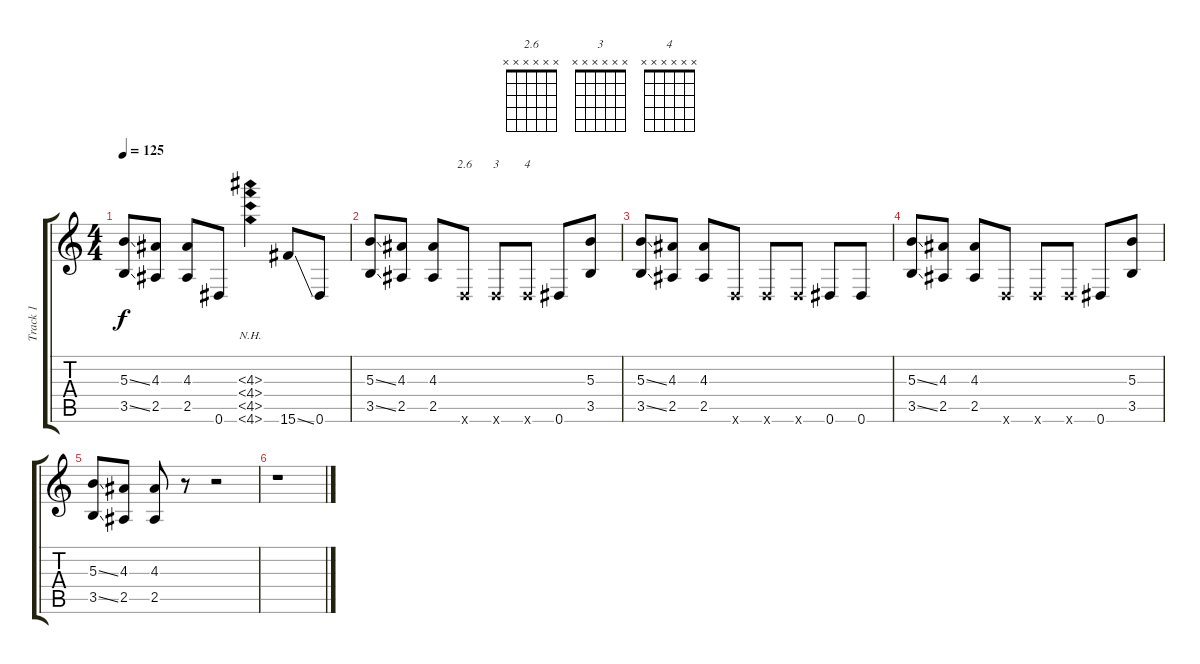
\track ("Track 1" "Track 1") {instrument overdrivenguitar}
\staff {score tabs}
\tuning (Eb4 Bb3 Gb3 Db3 Ab2 Eb2) {hide}
\chord ("2.6" x x x x x x)
\chord ("3" x x x x x x)
\chord ("4" x x x x x x)
\ts (4 4)
\tempo 125
\clef g2
\ks c
(5.3{ss} 3.5{ss}).8{dy f} (4.3 2.5).8 (4.3 2.5).8 0.6.8 (4.3{nh} 4.4{nh} 4.5{nh} 4.6{nh}).4 15.6{ss}.8 0.6.8 |
(5.3{ss} 3.5{ss}).8 (4.3 2.5).8 (4.3 2.5).8 -1.6{x}.8{ch "2.6"} -1.6{x}.8{ch "3"} -1.6{x}.8{ch "4"} 0.6.8 (5.3 3.5).8 |
(5.3{ss} 3.5{ss}).8 (4.3 2.5).8 (4.3 2.5).8 -1.6{x}.8 -1.6{x}.8 -1.6{x}.8 0.6.8 0.6.8 |
(5.3{ss} 3.5{ss}).8 (4.3 2.5).8 (4.3 2.5).8 -1.6{x}.8 -1.6{x}.8 -1.6{x}.8 0.6.8 (5.3 3.5).8 |
(5.3{ss} 3.5{ss}).8 (4.3 2.5).8 (4.3 2.5).8 r.8 r.2 |
r.1
